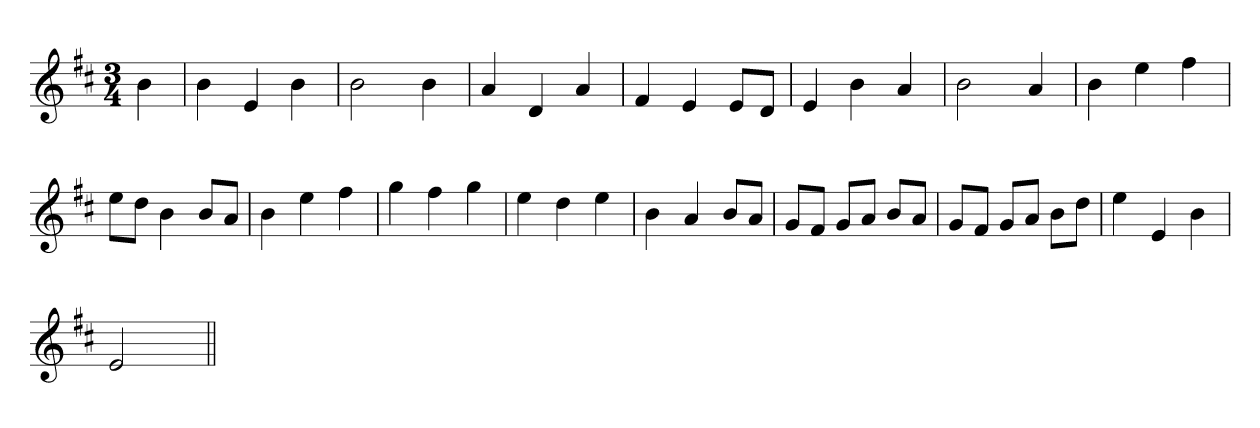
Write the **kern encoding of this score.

**kern
*part1
*staff1
*clefG2
*k[f#c#]
*M3/4
=1
4b
=
4b
4e
4b
=
2b
4b
=
4a
4d
4a
=
4f#
4e
8eL
8dJ
=
4e
4b
4a
=
2b
4a
=
4b
4ee
4ff#
=
8eeL
8ddJ
4b
8bL
8aJ
=
4b
4ee
4ff#
=
4gg
4ff#
4gg
=
4ee
4dd
4ee
=
4b
4a
8bL
8aJ
=
8gL
8f#J
8gL
8aJ
8bL
8aJ
=
8gL
8f#J
8gL
8aJ
8bL
8ddJ
=
4ee
4e
4b
=
2e
4ryy
=||
*-
